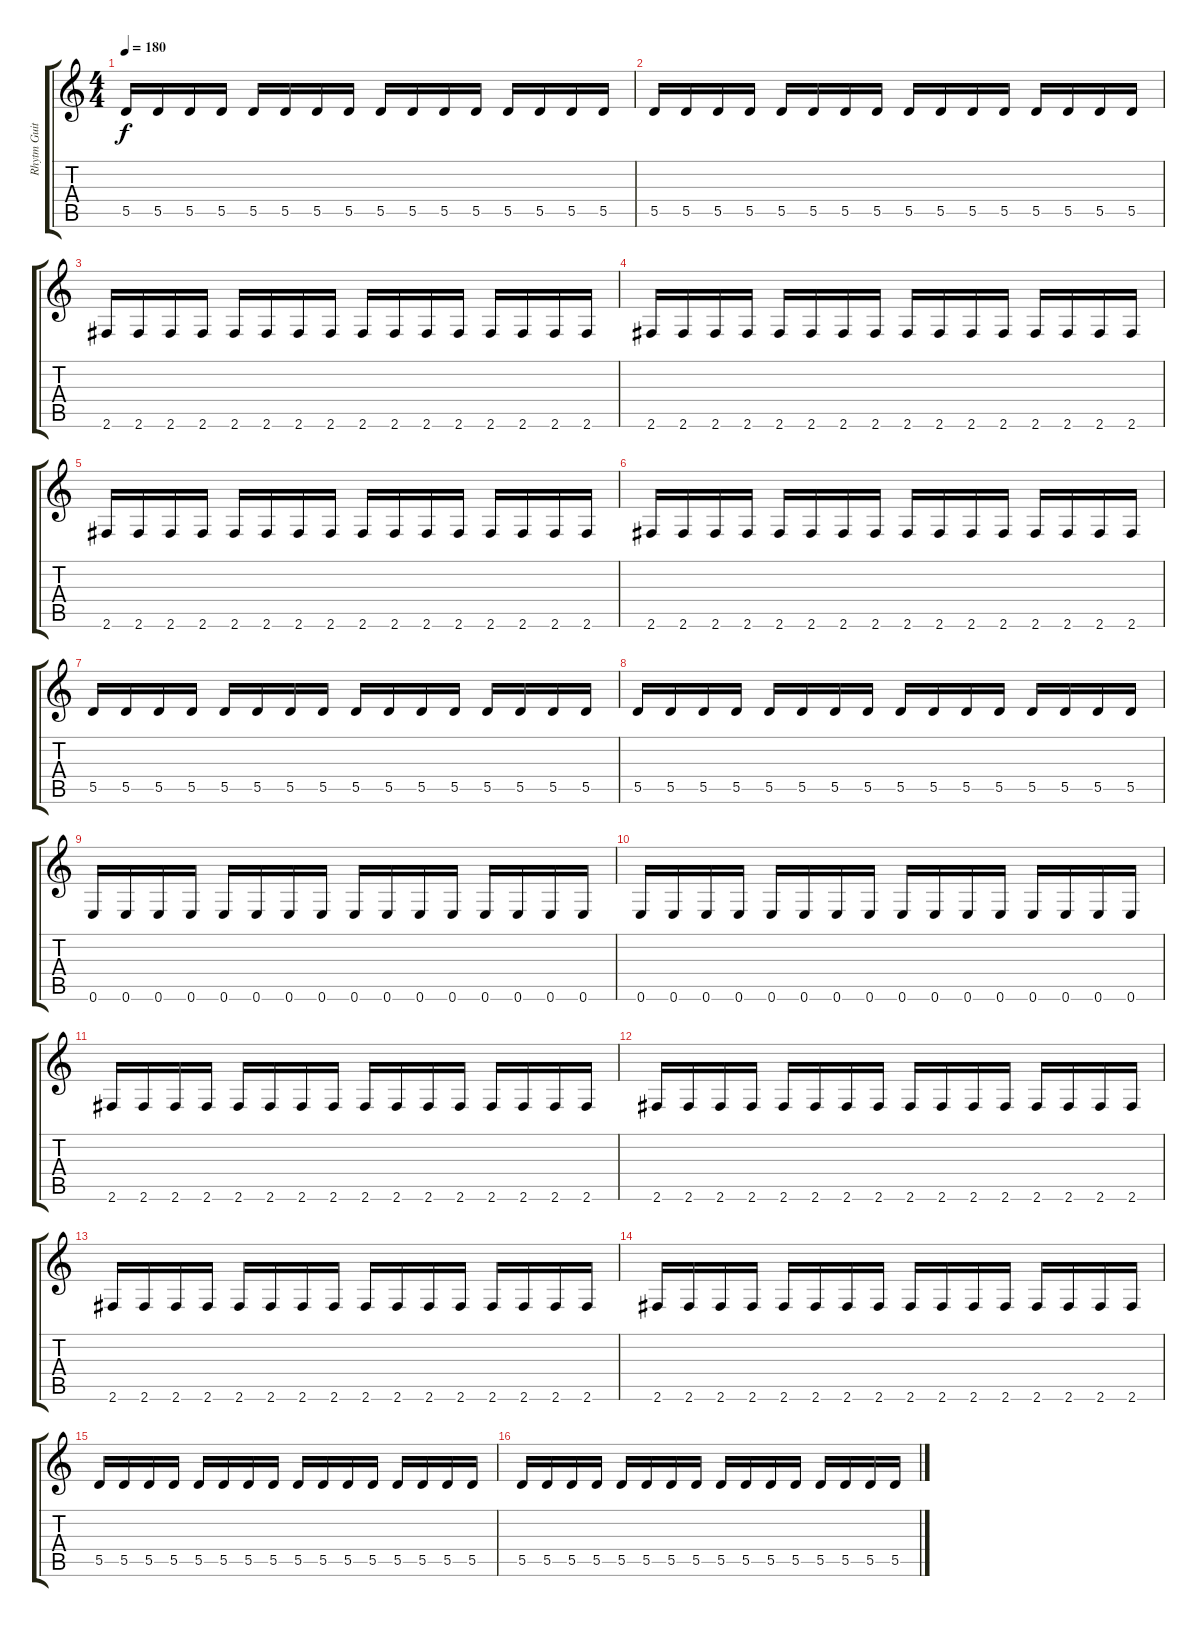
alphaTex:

\track ("Rhytm Guitar" "Rhytm Guit") {instrument distortionguitar}
\staff {score tabs}
\tuning (E4 B3 G3 D3 A2 E2) {hide}
\ts (4 4)
\tempo 180
\clef g2
\ks c
5.5.16{dy f} 5.5.16 5.5.16 5.5.16 5.5.16 5.5.16 5.5.16 5.5.16 5.5.16 5.5.16 5.5.16 5.5.16 5.5.16 5.5.16 5.5.16 5.5.16 |
5.5.16 5.5.16 5.5.16 5.5.16 5.5.16 5.5.16 5.5.16 5.5.16 5.5.16 5.5.16 5.5.16 5.5.16 5.5.16 5.5.16 5.5.16 5.5.16 |
2.6.16 2.6.16 2.6.16 2.6.16 2.6.16 2.6.16 2.6.16 2.6.16 2.6.16 2.6.16 2.6.16 2.6.16 2.6.16 2.6.16 2.6.16 2.6.16 |
2.6.16 2.6.16 2.6.16 2.6.16 2.6.16 2.6.16 2.6.16 2.6.16 2.6.16 2.6.16 2.6.16 2.6.16 2.6.16 2.6.16 2.6.16 2.6.16 |
2.6.16 2.6.16 2.6.16 2.6.16 2.6.16 2.6.16 2.6.16 2.6.16 2.6.16 2.6.16 2.6.16 2.6.16 2.6.16 2.6.16 2.6.16 2.6.16 |
2.6.16 2.6.16 2.6.16 2.6.16 2.6.16 2.6.16 2.6.16 2.6.16 2.6.16 2.6.16 2.6.16 2.6.16 2.6.16 2.6.16 2.6.16 2.6.16 |
5.5.16 5.5.16 5.5.16 5.5.16 5.5.16 5.5.16 5.5.16 5.5.16 5.5.16 5.5.16 5.5.16 5.5.16 5.5.16 5.5.16 5.5.16 5.5.16 |
5.5.16 5.5.16 5.5.16 5.5.16 5.5.16 5.5.16 5.5.16 5.5.16 5.5.16 5.5.16 5.5.16 5.5.16 5.5.16 5.5.16 5.5.16 5.5.16 |
0.6.16 0.6.16 0.6.16 0.6.16 0.6.16 0.6.16 0.6.16 0.6.16 0.6.16 0.6.16 0.6.16 0.6.16 0.6.16 0.6.16 0.6.16 0.6.16 |
0.6.16 0.6.16 0.6.16 0.6.16 0.6.16 0.6.16 0.6.16 0.6.16 0.6.16 0.6.16 0.6.16 0.6.16 0.6.16 0.6.16 0.6.16 0.6.16 |
2.6.16 2.6.16 2.6.16 2.6.16 2.6.16 2.6.16 2.6.16 2.6.16 2.6.16 2.6.16 2.6.16 2.6.16 2.6.16 2.6.16 2.6.16 2.6.16 |
2.6.16 2.6.16 2.6.16 2.6.16 2.6.16 2.6.16 2.6.16 2.6.16 2.6.16 2.6.16 2.6.16 2.6.16 2.6.16 2.6.16 2.6.16 2.6.16 |
2.6.16 2.6.16 2.6.16 2.6.16 2.6.16 2.6.16 2.6.16 2.6.16 2.6.16 2.6.16 2.6.16 2.6.16 2.6.16 2.6.16 2.6.16 2.6.16 |
2.6.16 2.6.16 2.6.16 2.6.16 2.6.16 2.6.16 2.6.16 2.6.16 2.6.16 2.6.16 2.6.16 2.6.16 2.6.16 2.6.16 2.6.16 2.6.16 |
5.5.16 5.5.16 5.5.16 5.5.16 5.5.16 5.5.16 5.5.16 5.5.16 5.5.16 5.5.16 5.5.16 5.5.16 5.5.16 5.5.16 5.5.16 5.5.16 |
5.5.16 5.5.16 5.5.16 5.5.16 5.5.16 5.5.16 5.5.16 5.5.16 5.5.16 5.5.16 5.5.16 5.5.16 5.5.16 5.5.16 5.5.16 5.5.16
